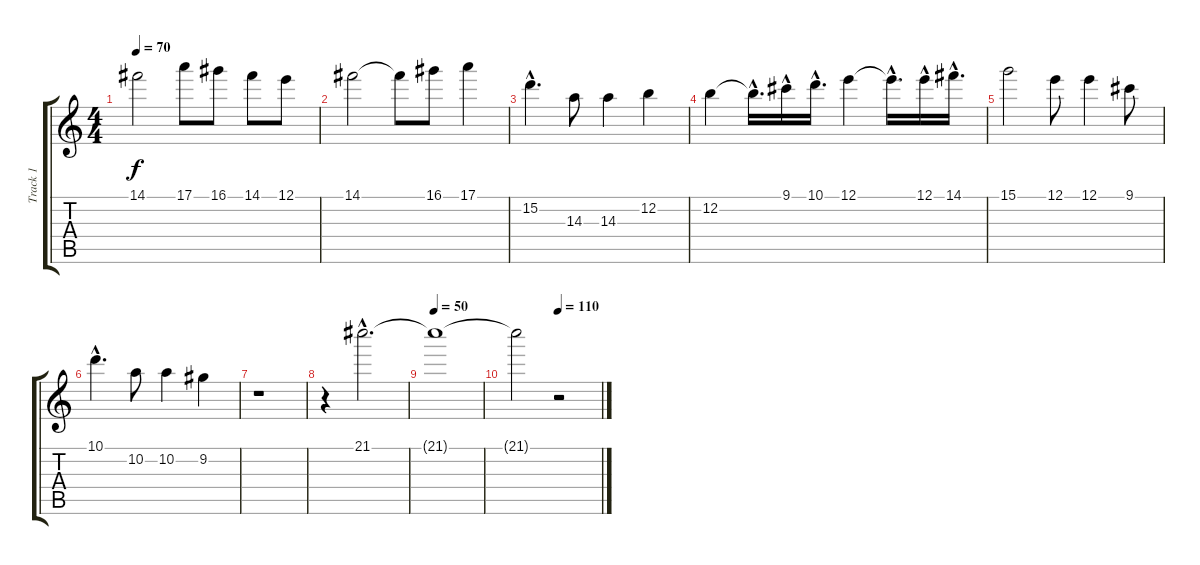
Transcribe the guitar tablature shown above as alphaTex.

\track ("Track 1" "Track 1") {instrument distortionguitar}
\staff {score tabs}
\tuning (E4 B3 G3 D3 A2 E2) {hide}
\ts (4 4)
\tempo 70
\clef g2
\ks c
14.1.2{dy f} 17.1.8 16.1.8 14.1.8 12.1.8 |
14.1.2 14.1{t}.8 16.1.8 17.1.4 |
15.2{hac}.4{d} 14.3.8 14.3.4 12.2.4 |
12.2.4 12.2{hac t}.16{d} 9.1{hac}.16 10.1{hac}.16{d} 12.1.4 12.1{hac t}.16{d} 12.1{hac}.16 14.1{hac}.16{d} |
15.1.2 12.1.8 12.1.4 9.1.8 |
10.1{hac}.4{d} 10.2.8 10.2.4 9.2.4 |
r.1 |
r.4 21.1{hac}.2{d instrument guitarharmonics} |
\tempo 50
21.1{t}.1 |
\tempo (110 0.5)
21.1{t}.2 r.2
